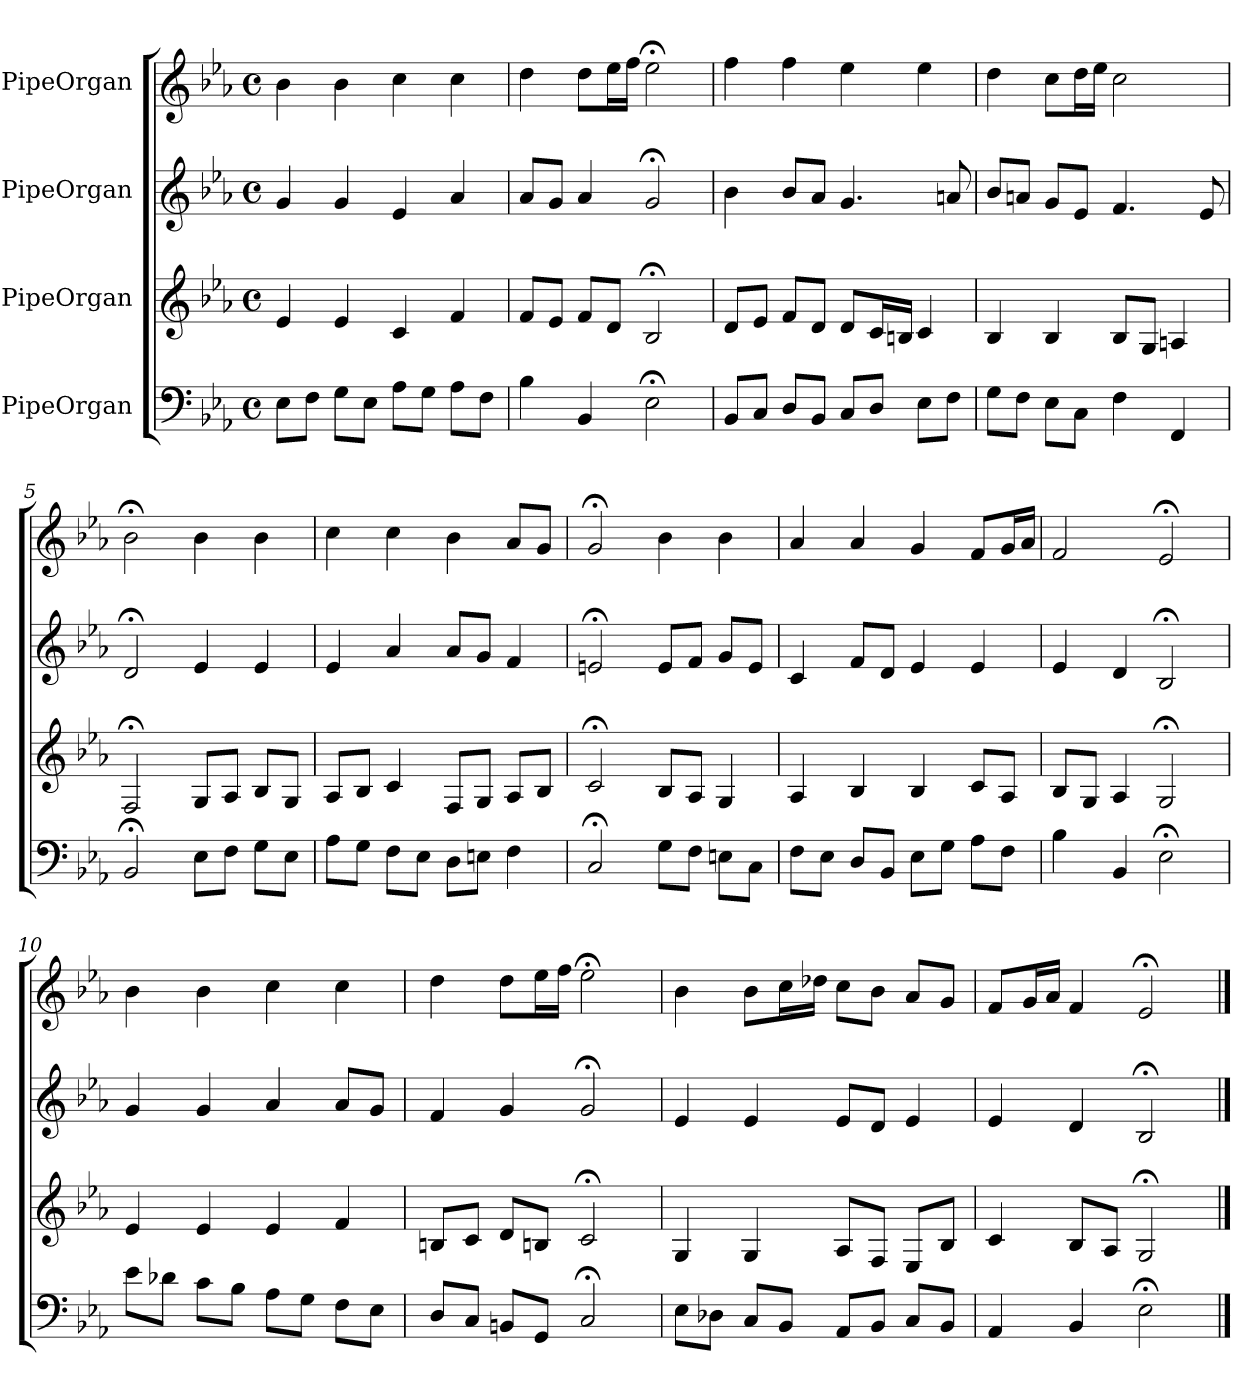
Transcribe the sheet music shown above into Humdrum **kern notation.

**kern	**kern	**kern	**kern
*part4	*part3	*part2	*part1
*staff4	*staff3	*staff2	*staff1
*I"PipeOrgan	*I"PipeOrgan	*I"PipeOrgan	*I"PipeOrgan
*k[b-e-a-]	*k[b-e-a-]	*k[b-e-a-]	*k[b-e-a-]
*E-:	*E-:	*E-:	*E-:
*M4/4	*M4/4	*M4/4	*M4/4
*met(c)	*met(c)	*met(c)	*met(c)
*MM60	*MM60	*MM60	*MM60
=1	=1	=1	=1
8E-L	4e-	4g	4b-
8FJ	.	.	.
8GL	4e-	4g	4b-
8E-J	.	.	.
8A-L	4c	4e-	4cc
8GJ	.	.	.
8A-L	4f	4a-	4cc
8FJ	.	.	.
=2	=2	=2	=2
4B-	8fL	8a-L	4dd
.	8e-J	8gJ	.
4BB-	8fL	4a-	8ddL
.	8dJ	.	16ee-L
.	.	.	16ffJJ
2E-;<	2B-;<	2g;<	2ee-;<
=3	=3	=3	=3
8BB-L	8dL	4b-	4ff
8CJ	8e-J	.	.
8DL	8fL	8b-L	4ff
8BB-J	8dJ	8a-J	.
8CL	8dL	4.g	4ee-
8DJ	16cL	.	.
.	16BnJJ	.	.
8E-L	4c	.	4ee-
8FJ	.	8an	.
=4	=4	=4	=4
8GL	4B-	8b-L	4dd
8FJ	.	8anJ	.
8E-L	4B-	8gL	8ccL
8CJ	.	8e-J	16ddL
.	.	.	16ee-JJ
4F	8B-L	4.f	2cc
.	8GJ	.	.
4FF	4An	.	.
.	.	8e-	.
=5	=5	=5	=5
2BB-;<	2F;<	2d;<	2b-;<
8E-L	8GL	4e-	4b-
8FJ	8A-J	.	.
8GL	8B-L	4e-	4b-
8E-J	8GJ	.	.
=6	=6	=6	=6
8A-L	8A-L	4e-	4cc
8GJ	8B-J	.	.
8FL	4c	4a-	4cc
8E-J	.	.	.
8DL	8FL	8a-L	4b-
8EnJ	8GJ	8gJ	.
4F	8A-L	4f	8a-L
.	8B-J	.	8gJ
=7	=7	=7	=7
2C;<	2c;<	2en;<	2g;<
8GL	8B-L	8eL	4b-
8FJ	8A-J	8fJ	.
8EnL	4G	8gL	4b-
8CJ	.	8eJ	.
=8	=8	=8	=8
8FL	4A-	4c	4a-
8E-J	.	.	.
8DL	4B-	8fL	4a-
8BB-J	.	8dJ	.
8E-L	4B-	4e-	4g
8GJ	.	.	.
8A-L	8cL	4e-	8fL
8FJ	8A-J	.	16gL
.	.	.	16a-JJ
=9	=9	=9	=9
4B-	8B-L	4e-	2f
.	8GJ	.	.
4BB-	4A-	4d	.
2E-;<	2G;<	2B-;<	2e-;<
=10	=10	=10	=10
8e-L	4e-	4g	4b-
8d-XJ	.	.	.
8cL	4e-	4g	4b-
8B-J	.	.	.
8A-L	4e-	4a-	4cc
8GJ	.	.	.
8FL	4f	8a-L	4cc
8E-J	.	8gJ	.
=11	=11	=11	=11
8DL	8BnL	4f	4dd
8CJ	8cJ	.	.
8BBnL	8dL	4g	8ddL
8GGJ	8BnJ	.	16ee-L
.	.	.	16ffJJ
2C;<	2c;<	2g;<	2ee-;<
=12	=12	=12	=12
8E-L	4G	4e-	4b-
8D-XJ	.	.	.
8CL	4G	4e-	8b-L
8BB-J	.	.	16ccL
.	.	.	16dd-XJJ
8AA-L	8A-L	8e-L	8ccL
8BB-J	8FJ	8dJ	8b-J
8CL	8E-L	4e-	8a-L
8BB-J	8B-J	.	8gJ
=13	=13	=13	=13
4AA-	4c	4e-	8fL
.	.	.	16gL
.	.	.	16a-JJ
4BB-	8B-L	4d	4f
.	8A-J	.	.
2E-;<	2G;<	2B-;<	2e-;<
==	==	==	==
*-	*-	*-	*-
